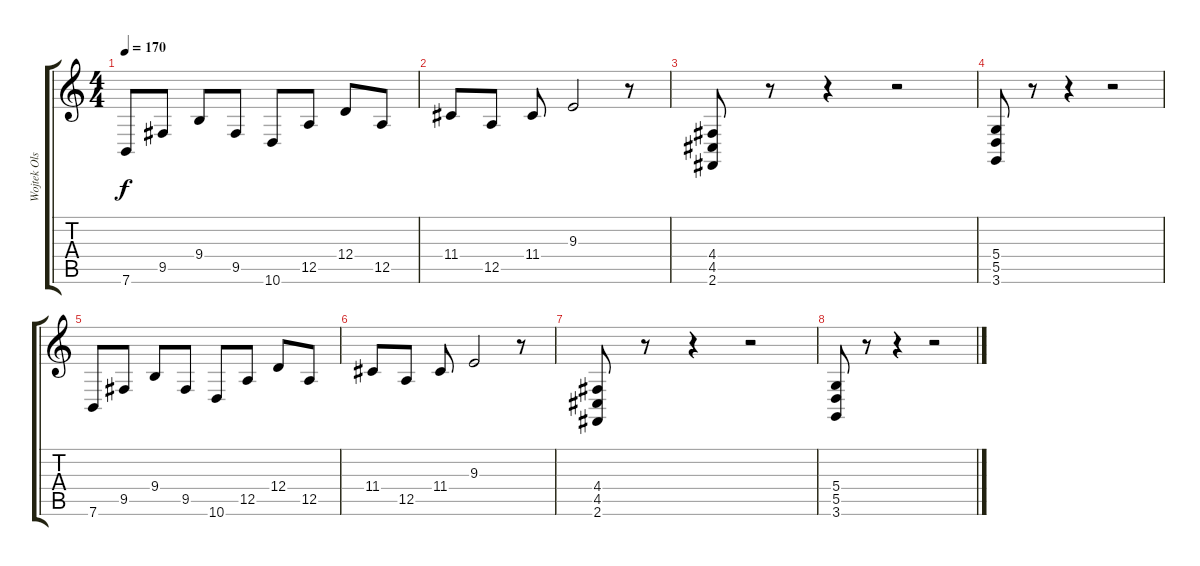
\track ("Wojtek Olszak" "Wojtek Ols") {instrument acousticgrandpiano}
\staff {score tabs}
\tuning (E4 B3 G3 D3 A2 E2) {hide}
\ts (4 4)
\tempo 170
\clef g2
\ks c
7.6.8{dy f} 9.5.8 9.4.8 9.5.8 10.6.8 12.5.8 12.4.8 12.5.8 |
11.4.8 12.5.8 11.4.8 9.3.2 r.8 |
(4.4 4.5 2.6).8 r.8 r.4 r.2 |
(5.4 5.5 3.6).8 r.8 r.4 r.2 |
7.6.8 9.5.8 9.4.8 9.5.8 10.6.8 12.5.8 12.4.8 12.5.8 |
11.4.8 12.5.8 11.4.8 9.3.2 r.8 |
(4.4 4.5 2.6).8 r.8 r.4 r.2 |
(5.4 5.5 3.6).8 r.8 r.4 r.2
